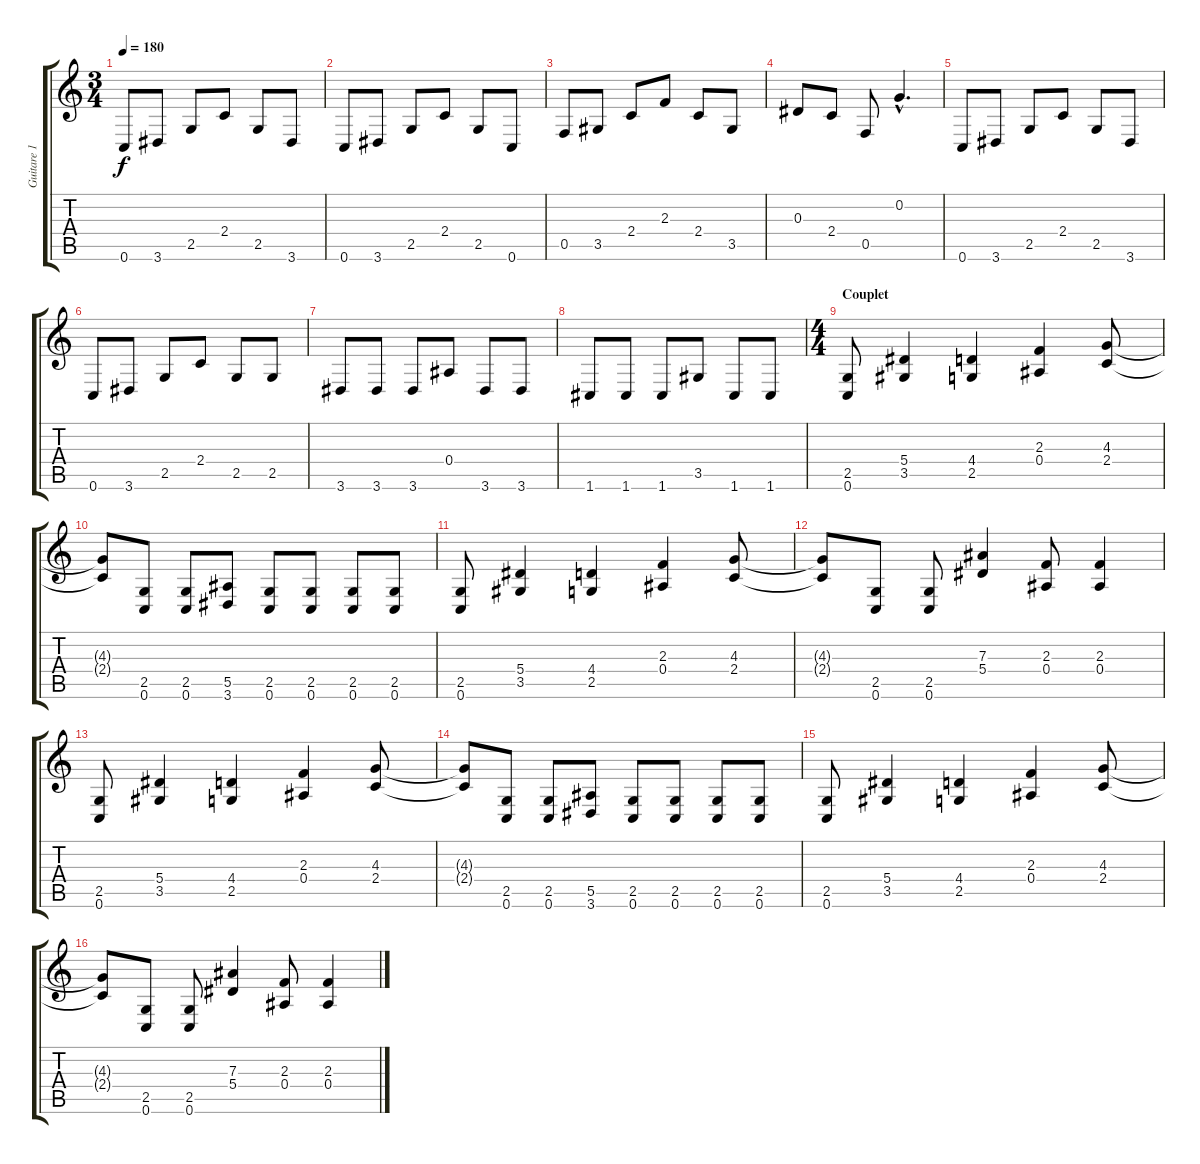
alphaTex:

\track ("Guitare 1" "Guitare 1") {instrument acousticguitarsteel}
\staff {score tabs}
\tuning (C4 G3 Eb3 Bb2 F2 C2) {hide}
\ts (3 4)
\tempo 180
\clef g2
\ks c
0.6.8{dy f} 3.6.8 2.5.8 2.4.8 2.5.8 3.6.8 |
0.6.8 3.6.8 2.5.8 2.4.8 2.5.8 0.6.8 |
0.5.8 3.5.8 2.4.8 2.3.8 2.4.8 3.5.8 |
0.3.8 2.4.8 0.5.8 0.2{hac}.4{d} |
0.6.8 3.6.8 2.5.8 2.4.8 2.5.8 3.6.8 |
0.6.8 3.6.8 2.5.8 2.4.8 2.5.8 2.5.8 |
3.6.8 3.6.8 3.6.8 0.4.8 3.6.8 3.6.8 |
1.6.8 1.6.8 1.6.8 3.5.8 1.6.8 1.6.8 |
\ts (4 4)
\section ("" "Couplet")
(2.5 0.6).8 (5.4 3.5).4 (4.4 2.5).4 (2.3 0.4).4 (4.3 2.4).8 |
(4.3{t} 2.4{t}).8 (2.5 0.6).8 (2.5 0.6).8 (5.5 3.6).8 (2.5 0.6).8 (2.5 0.6).8 (2.5 0.6).8 (2.5 0.6).8 |
(2.5 0.6).8 (5.4 3.5).4 (4.4 2.5).4 (2.3 0.4).4 (4.3 2.4).8 |
(4.3{t} 2.4{t}).8 (2.5 0.6).8 (2.5 0.6).8 (7.3 5.4).4 (2.3 0.4).8 (2.3 0.4).4 |
(2.5 0.6).8 (5.4 3.5).4 (4.4 2.5).4 (2.3 0.4).4 (4.3 2.4).8 |
(4.3{t} 2.4{t}).8 (2.5 0.6).8 (2.5 0.6).8 (5.5 3.6).8 (2.5 0.6).8 (2.5 0.6).8 (2.5 0.6).8 (2.5 0.6).8 |
(2.5 0.6).8 (5.4 3.5).4 (4.4 2.5).4 (2.3 0.4).4 (4.3 2.4).8 |
(4.3{t} 2.4{t}).8 (2.5 0.6).8 (2.5 0.6).8 (7.3 5.4).4 (2.3 0.4).8 (2.3 0.4).4
